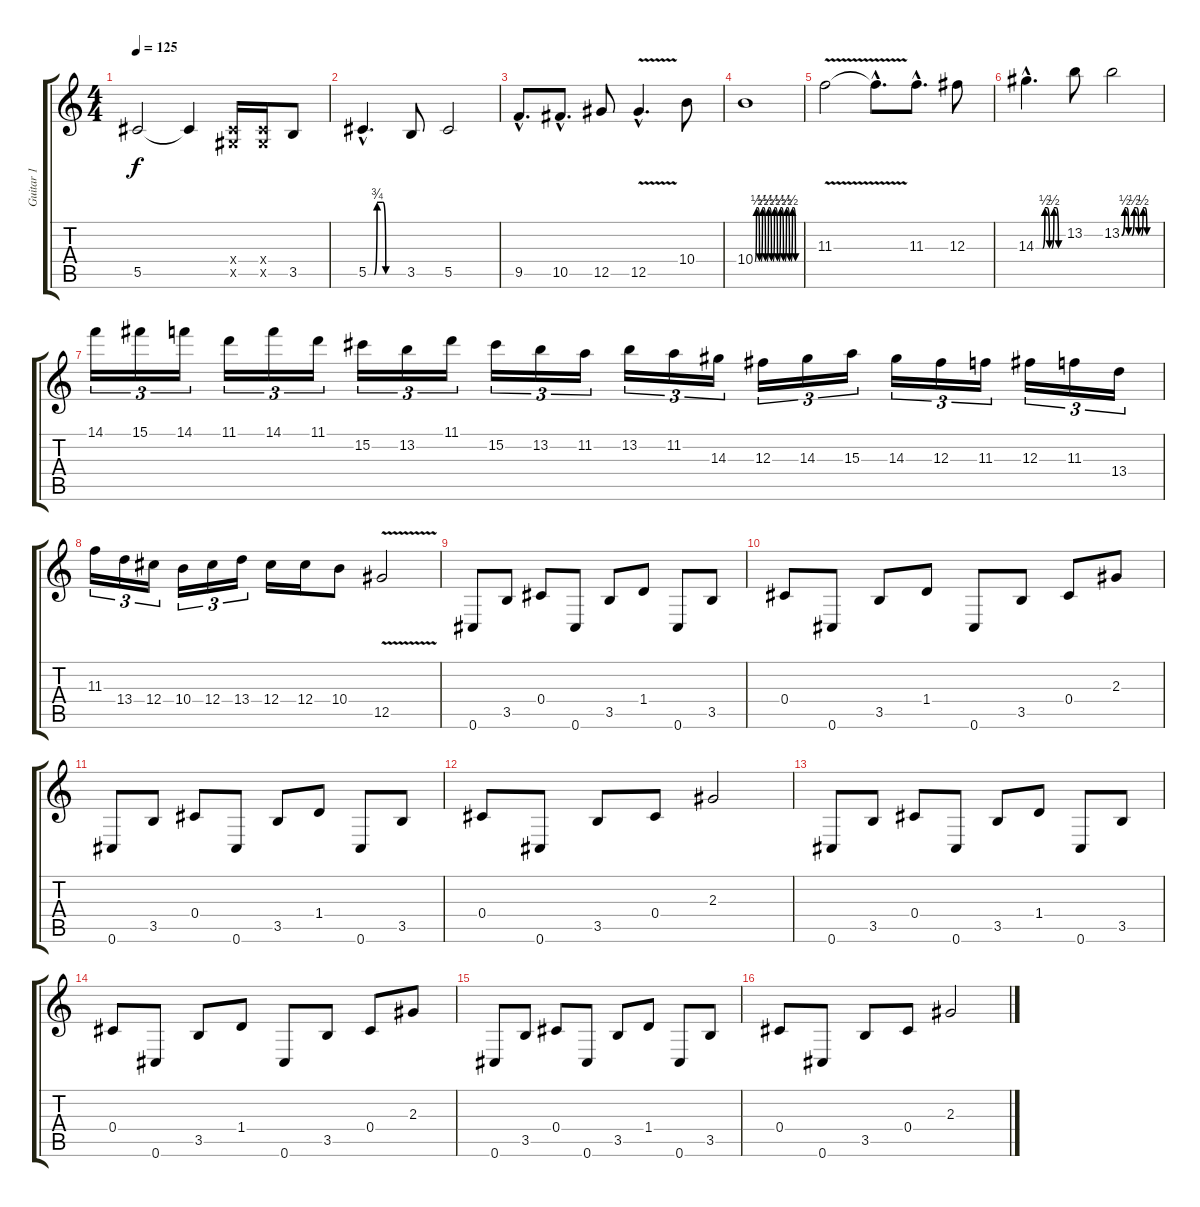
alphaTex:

\track ("Guitar 1" "Guitar 1") {instrument distortionguitar}
\staff {score tabs}
\tuning (Eb4 Bb3 Gb3 Db3 Ab2 Db2) {hide}
\ts (4 4)
\tempo 125
\clef g2
\ks c
5.5.2{dy f volume 14} 5.5{t}.4 (0.4{x} 0.5{x}).16 (0.4{x} 0.5{x}).16 3.5.8 |
5.5{be (custom 0 0 10 0 15 3 25 3 30 0 45 0 60 0) hac}.4{d} 3.5.8 5.5.2 |
9.5{hac}.8{d} 10.5{hac}.8{d} 12.5.8 12.5{v hac}.4{d} 10.4.8 |
10.4{be (custom 0 0 2 2 4 2 6 0 8 0 10 2 12 2 14 0 16 0 18 2 20 2 22 0 24 0 26 2 28 2 30 0 32 0 34 2 36 2 38 0 40 0 42 2 44 2 46 0 48 0 50 2 52 2 54 0 60 0)}.1{volume 8} |
11.3{v}.2{volume 14} 11.3{hac t}.8{d} 11.3{hac}.8{d} 12.3.8 |
14.3{be (custom 0 0 15 0 20 2 25 2 30 0 35 0 40 2 45 2 50 0 60 0) hac}.4{d} 13.2.8 13.2{be (custom 0 0 5 2 8 2 11 0 16 0 20 2 24 2 27 0 31 0 34 2 37 2 40 0 60 0)}.2 |
14.1.16{tu (3 2)} 15.1.16{tu (3 2)} 14.1.16{tu (3 2)} 11.1.16{tu (3 2)} 14.1.16{tu (3 2)} 11.1.16{tu (3 2)} 15.2.16{tu (3 2)} 13.2.16{tu (3 2)} 11.1.16{tu (3 2)} 15.2.16{tu (3 2)} 13.2.16{tu (3 2)} 11.2.16{tu (3 2)} 13.2.16{tu (3 2)} 11.2.16{tu (3 2)} 14.3.16{tu (3 2)} 12.3.16{tu (3 2)} 14.3.16{tu (3 2)} 15.3.16{tu (3 2)} 14.3.16{tu (3 2)} 12.3.16{tu (3 2)} 11.3.16{tu (3 2)} 12.3.16{tu (3 2)} 11.3.16{tu (3 2)} 13.4.16{tu (3 2)} |
11.3.16{tu (3 2)} 13.4.16{tu (3 2)} 12.4.16{tu (3 2)} 10.4.16{tu (3 2)} 12.4.16{tu (3 2)} 13.4.16{tu (3 2)} 12.4.16 12.4.16 10.4.8 12.5{v}.2 |
0.6.8{volume 13 instrument acousticguitarsteel} 3.5.8 0.4.8 0.6.8 3.5.8 1.4.8 0.6.8 3.5.8 |
0.4.8 0.6.8 3.5.8 1.4.8 0.6.8 3.5.8 0.4.8 2.3.8 |
0.6.8 3.5.8 0.4.8 0.6.8 3.5.8 1.4.8 0.6.8 3.5.8 |
0.4.8 0.6.8 3.5.8 0.4.8 2.3.2 |
0.6.8 3.5.8 0.4.8 0.6.8 3.5.8 1.4.8 0.6.8 3.5.8 |
0.4.8 0.6.8 3.5.8 1.4.8 0.6.8 3.5.8 0.4.8 2.3.8 |
0.6.8 3.5.8 0.4.8 0.6.8 3.5.8 1.4.8 0.6.8 3.5.8 |
0.4.8 0.6.8 3.5.8 0.4.8 2.3.2
